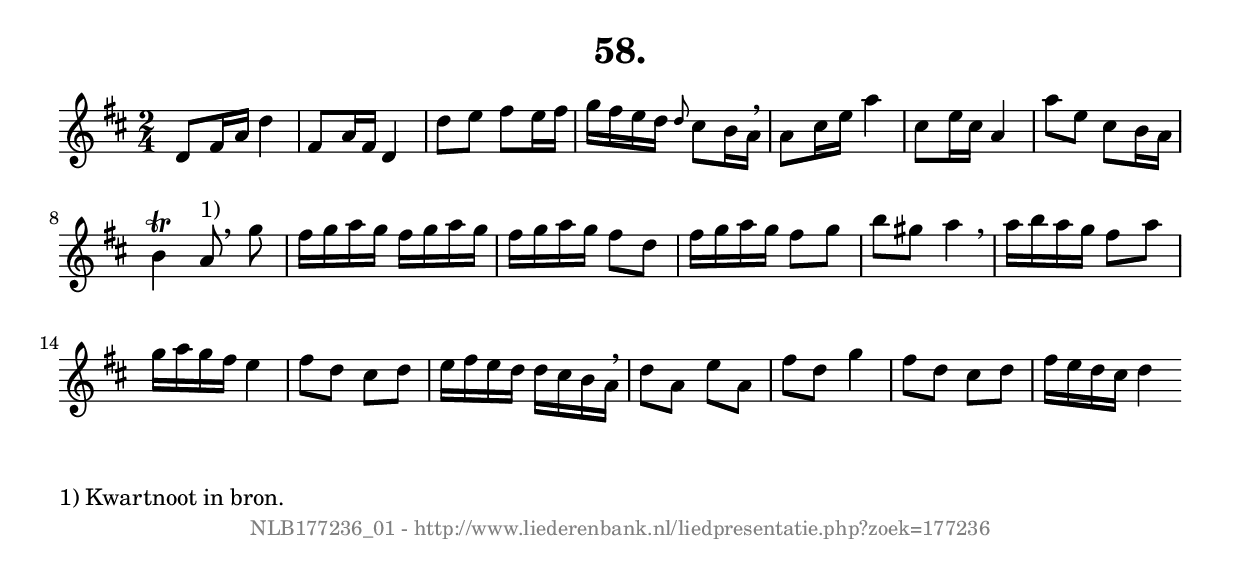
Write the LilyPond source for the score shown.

%
% produced by wce2krn 1.64 (7 June 2014)
%
\version"2.16"
#(append! paper-alist '(("long" . (cons (* 210 mm) (* 2000 mm)))))
#(set-default-paper-size "long")
sb = {\breathe}
mBreak = {\breathe }
bBreak = {\breathe }
x = {\once\override NoteHead #'style = #'cross }
gl=\glissando
itime={\override Staff.TimeSignature #'stencil = ##f }
ficta = {\once\set suggestAccidentals = ##t}
fine = {\once\override Score.RehearsalMark #'self-alignment-X = #1 \mark \markup {\italic{Fine}}}
dc = {\once\override Score.RehearsalMark #'self-alignment-X = #1 \mark \markup {\italic{D.C.}}}
dcf = {\once\override Score.RehearsalMark #'self-alignment-X = #1 \mark \markup {\italic{D.C. al Fine}}}
dcc = {\once\override Score.RehearsalMark #'self-alignment-X = #1 \mark \markup {\italic{D.C. al Coda}}}
ds = {\once\override Score.RehearsalMark #'self-alignment-X = #1 \mark \markup {\italic{D.S.}}}
dsf = {\once\override Score.RehearsalMark #'self-alignment-X = #1 \mark \markup {\italic{D.S. al Fine}}}
dsc = {\once\override Score.RehearsalMark #'self-alignment-X = #1 \mark \markup {\italic{D.S. al Coda}}}
pv = {\set Score.repeatCommands = #'((volta "1"))}
sv = {\set Score.repeatCommands = #'((volta "2"))}
tv = {\set Score.repeatCommands = #'((volta "3"))}
qv = {\set Score.repeatCommands = #'((volta "4"))}
xv = {\set Score.repeatCommands = #'((volta #f))}
\header{ tagline = ""
title = "58."
}
\score {{
\key d \major
\relative g'
{
\set melismaBusyProperties = #'()
\time 2/4
\tempo 4=120
\override Score.MetronomeMark #'transparent = ##t
\override Score.RehearsalMark #'break-visibility = #(vector #t #t #f)
d8 fis16 a d4 fis,8 a16 fis d4 d'8 e fis e16 fis g fis e d \grace { d8 } cis b16 a \sb a8 cis16 e a4 cis,8 e16 cis a4 a'8 e cis b16 a b4^\trill a8^"1)" \bar ":|:" \bBreak
g'8 fis16 g a g fis g a g fis g a g fis8 d fis16 g a g fis8 g b gis a4 \sb a16 b a g fis8 a g16 a g fis e4 fis8 d cis d e16 fis e d d cis b a \sb d8 a e' a, fis' d g4 fis8 d cis d fis16 e d cis d4 \bar ":|"
 }}
 \midi { }
 \layout {
            indent = 0.0\cm
}
}
\markup { \wordwrap-string #" 
1) Kwartnoot in bron.
"}
\markup { \vspace #0 } \markup { \with-color #grey \fill-line { \center-column { \smaller "NLB177236_01 - http://www.liederenbank.nl/liedpresentatie.php?zoek=177236" } } }
